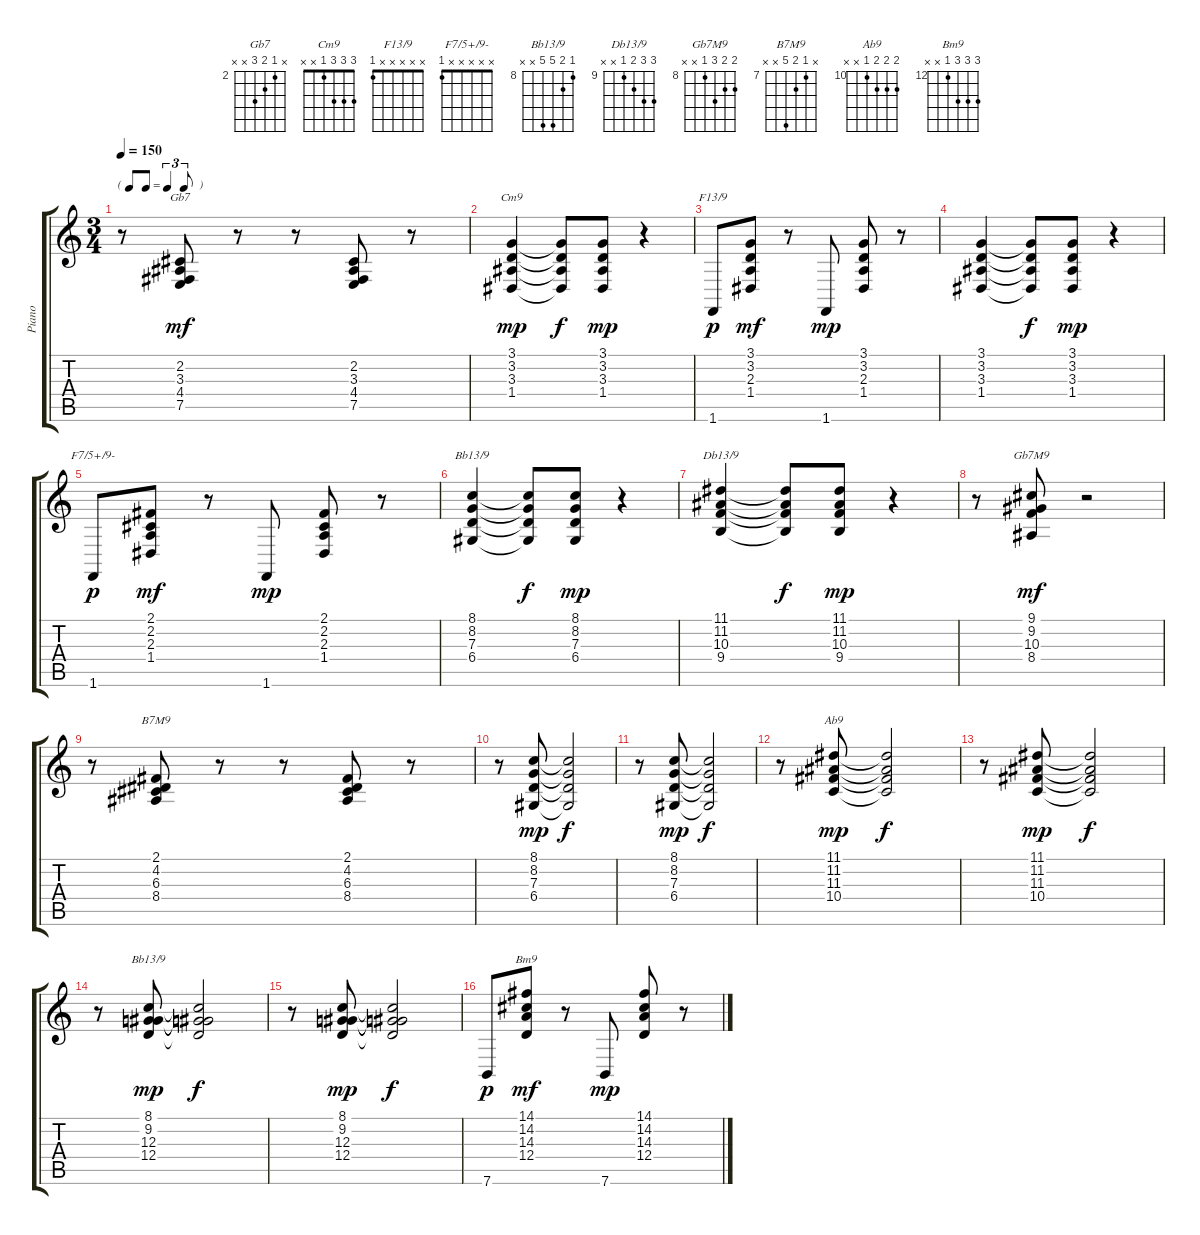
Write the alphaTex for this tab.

\track ("Piano" "Piano") {instrument acousticgrandpiano}
\staff {score tabs}
\tuning (E4 B3 G3 D3 A2 E2) {hide}
\chord ("Gb7" x 2 3 4 x x) {firstfret 2}
\chord ("Cm9" 3 3 3 1 x x)
\chord ("F13/9" x x x x x 1)
\chord ("F7/5+/9-" x x x x x 1)
\chord ("Bb13/9" 8 8 7 6 x x) {firstfret 6}
\chord ("Db13/9" 11 11 10 9 x x) {firstfret 9}
\chord ("Gb7M9" 9 9 10 8 x x) {firstfret 8}
\chord ("B7M9" x 7 8 11 x x) {firstfret 7}
\chord ("Ab9" 11 11 11 10 x x) {firstfret 10}
\chord ("Bb13/9" 8 9 12 12 x x) {firstfret 8}
\chord ("Bm9" 14 14 14 12 x x) {firstfret 12}
\ts (3 4)
\tf triplet8th
\tempo 150
\clef g2
\ks c
r.8{dy mp} (2.2 3.3 4.4 7.5).8{ch "Gb7" dy mf} r.8 r.8 (2.2 3.3 4.4 7.5).8 r.8 |
(3.1 3.2 3.3 1.4).4{ch "Cm9" dy mp} (3.1{t} 3.2{t} 3.3{t} 1.4{t}).8{dy f} (3.1 3.2 3.3 1.4).8{dy mp} r.4 |
1.6.8{ch "F13/9" dy p} (3.1 3.2 2.3 1.4).8{dy mf} r.8 1.6.8{dy mp} (3.1 3.2 2.3 1.4).8 r.8 |
(3.1 3.2 3.3 1.4).4 (3.1{t} 3.2{t} 3.3{t} 1.4{t}).8{dy f} (3.1 3.2 3.3 1.4).8{dy mp} r.4 |
1.6.8{ch "F7/5+/9-" dy p} (2.1 2.2 2.3 1.4).8{dy mf} r.8 1.6.8{dy mp} (2.1 2.2 2.3 1.4).8 r.8 |
(8.1 8.2 7.3 6.4).4{ch "Bb13/9"} (8.1{t} 8.2{t} 7.3{t} 6.4{t}).8{dy f} (8.1 8.2 7.3 6.4).8{dy mp} r.4 |
(11.1 11.2 10.3 9.4).4{ch "Db13/9"} (11.1{t} 11.2{t} 10.3{t} 9.4{t}).8{dy f} (11.1 11.2 10.3 9.4).8{dy mp} r.4 |
r.8 (9.1 9.2 10.3 8.4).8{ch "Gb7M9" dy mf} r.2 |
r.8 (2.1 4.2 6.3 8.4).8{ch "B7M9"} r.8 r.8 (2.1 4.2 6.3 8.4).8 r.8 |
r.8 (8.1 8.2 7.3 6.4).8{dy mp} (8.1{t} 8.2{t} 7.3{t} 6.4{t}).2{dy f} |
r.8 (8.1 8.2 7.3 6.4).8{dy mp} (8.1{t} 8.2{t} 7.3{t} 6.4{t}).2{dy f} |
r.8 (11.1 11.2 11.3 10.4).8{ch "Ab9" dy mp} (11.1{t} 11.2{t} 11.3{t} 10.4{t}).2{dy f} |
r.8 (11.1 11.2 11.3 10.4).8{dy mp} (11.1{t} 11.2{t} 11.3{t} 10.4{t}).2{dy f} |
r.8 (8.1 9.2 12.3 12.4).8{ch "Bb13/9" dy mp} (8.1{t} 9.2{t} 12.3{t} 12.4{t}).2{dy f} |
r.8 (8.1 9.2 12.3 12.4).8{dy mp} (8.1{t} 9.2{t} 12.3{t} 12.4{t}).2{dy f} |
7.6.8{dy p} (14.1 14.2 14.3 12.4).8{ch "Bm9" dy mf} r.8 7.6.8{dy mp} (14.1 14.2 14.3 12.4).8 r.8
